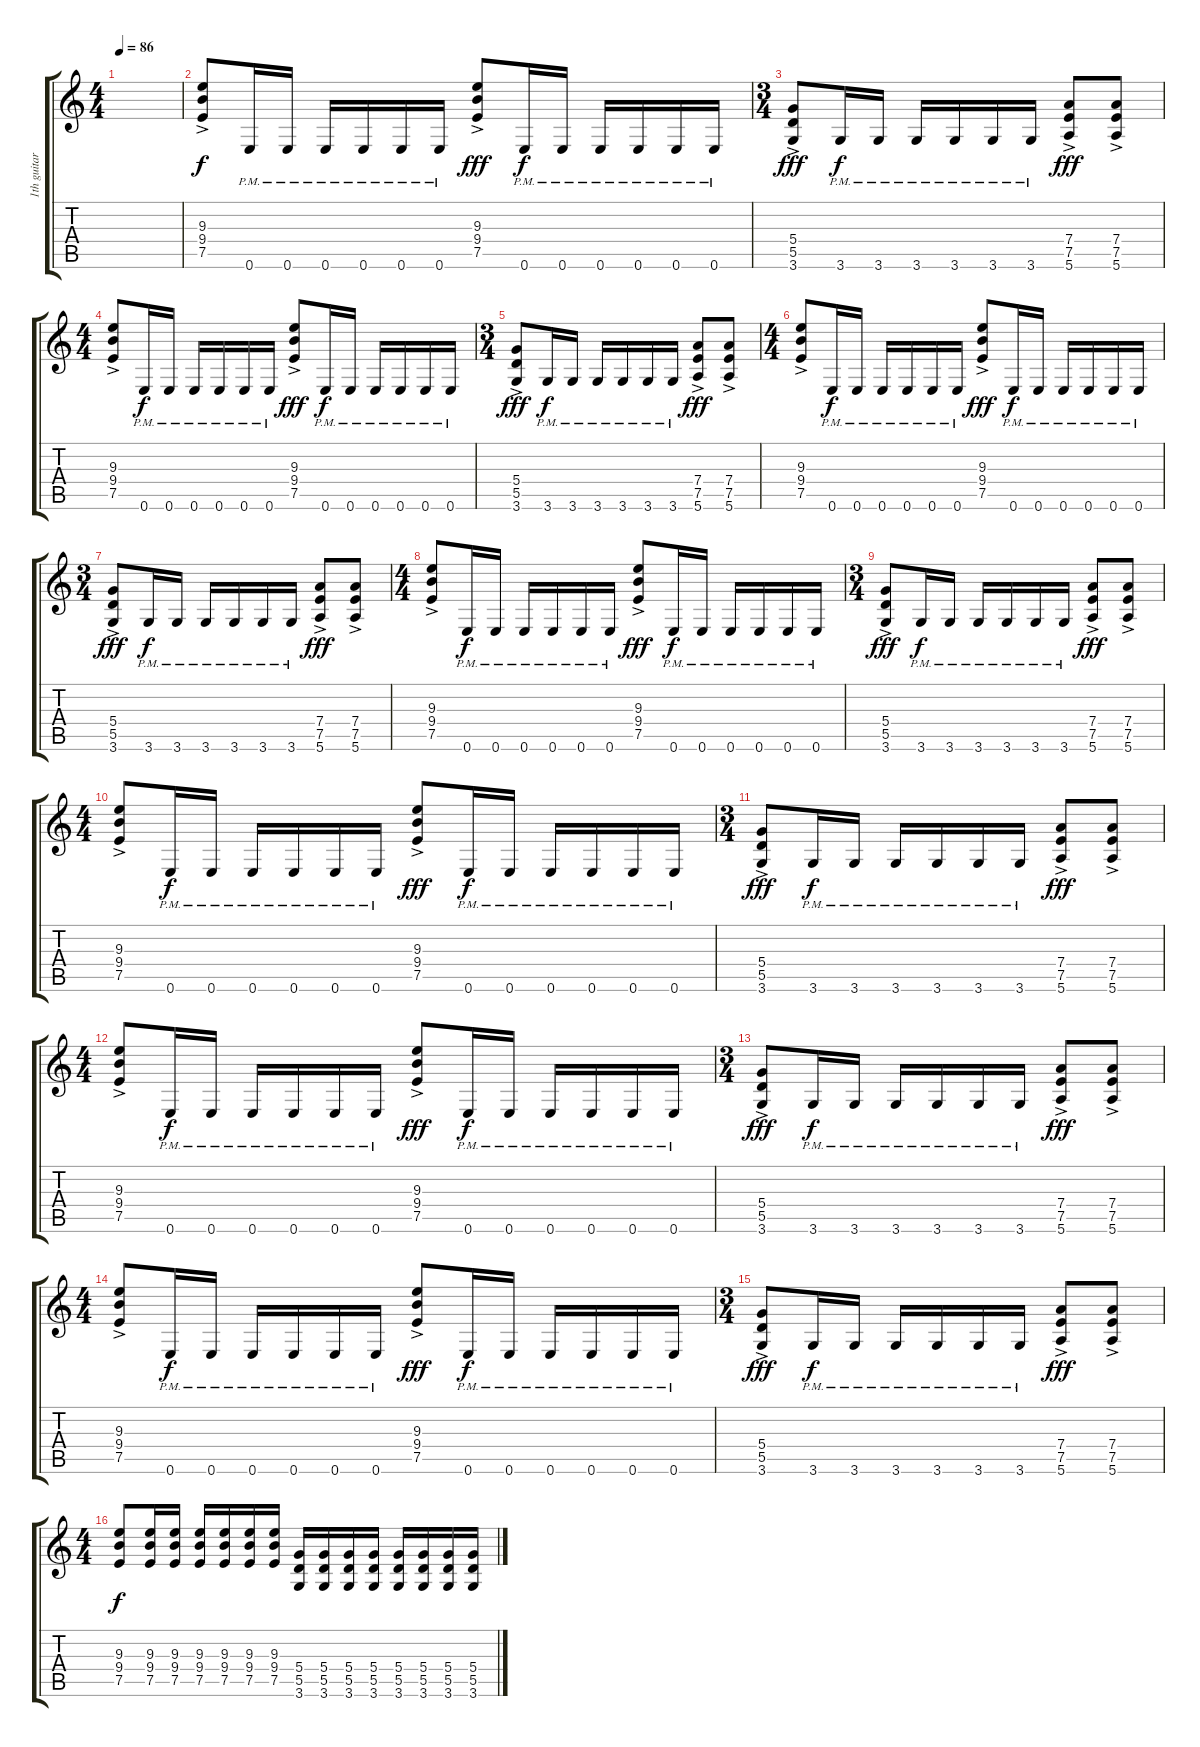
\track ("1th guitar" "1th guitar") {instrument distortionguitar}
\staff {score tabs}
\tuning (E4 B3 G3 D3 A2 E2) {hide}
\ts (4 4)
\tempo 86
\clef g2
\ks c
|
(9.3 9.4{ac} 7.5{ac}).8 0.6{pm}.16{dy f} 0.6{pm}.16 0.6{pm}.16 0.6{pm}.16 0.6{pm}.16 0.6{pm}.16 (9.3 9.4{ac} 7.5{ac}).8{dy fff} 0.6{pm}.16{dy f} 0.6{pm}.16 0.6{pm}.16 0.6{pm}.16 0.6{pm}.16 0.6{pm}.16 |
\ts (3 4)
(5.4 5.5{ac} 3.6{ac}).8{dy fff} 3.6{pm}.16{dy f} 3.6{pm}.16 3.6{pm}.16 3.6{pm}.16 3.6{pm}.16 3.6{pm}.16 (7.4 7.5{ac} 5.6{ac}).8{dy fff} (7.4 7.5{ac} 5.6{ac}).8 |
\ts (4 4)
(9.3 9.4{ac} 7.5{ac}).8 0.6{pm}.16{dy f} 0.6{pm}.16 0.6{pm}.16 0.6{pm}.16 0.6{pm}.16 0.6{pm}.16 (9.3 9.4{ac} 7.5{ac}).8{dy fff} 0.6{pm}.16{dy f} 0.6{pm}.16 0.6{pm}.16 0.6{pm}.16 0.6{pm}.16 0.6{pm}.16 |
\ts (3 4)
(5.4 5.5{ac} 3.6{ac}).8{dy fff} 3.6{pm}.16{dy f} 3.6{pm}.16 3.6{pm}.16 3.6{pm}.16 3.6{pm}.16 3.6{pm}.16 (7.4 7.5{ac} 5.6{ac}).8{dy fff} (7.4 7.5{ac} 5.6{ac}).8 |
\ts (4 4)
(9.3 9.4{ac} 7.5{ac}).8 0.6{pm}.16{dy f} 0.6{pm}.16 0.6{pm}.16 0.6{pm}.16 0.6{pm}.16 0.6{pm}.16 (9.3 9.4{ac} 7.5{ac}).8{dy fff} 0.6{pm}.16{dy f} 0.6{pm}.16 0.6{pm}.16 0.6{pm}.16 0.6{pm}.16 0.6{pm}.16 |
\ts (3 4)
(5.4 5.5{ac} 3.6{ac}).8{dy fff} 3.6{pm}.16{dy f} 3.6{pm}.16 3.6{pm}.16 3.6{pm}.16 3.6{pm}.16 3.6{pm}.16 (7.4 7.5{ac} 5.6{ac}).8{dy fff} (7.4 7.5{ac} 5.6{ac}).8 |
\ts (4 4)
(9.3 9.4{ac} 7.5{ac}).8 0.6{pm}.16{dy f} 0.6{pm}.16 0.6{pm}.16 0.6{pm}.16 0.6{pm}.16 0.6{pm}.16 (9.3 9.4{ac} 7.5{ac}).8{dy fff} 0.6{pm}.16{dy f} 0.6{pm}.16 0.6{pm}.16 0.6{pm}.16 0.6{pm}.16 0.6{pm}.16 |
\ts (3 4)
(5.4 5.5{ac} 3.6{ac}).8{dy fff} 3.6{pm}.16{dy f} 3.6{pm}.16 3.6{pm}.16 3.6{pm}.16 3.6{pm}.16 3.6{pm}.16 (7.4 7.5{ac} 5.6{ac}).8{dy fff} (7.4 7.5{ac} 5.6{ac}).8 |
\ts (4 4)
(9.3 9.4{ac} 7.5{ac}).8 0.6{pm}.16{dy f} 0.6{pm}.16 0.6{pm}.16 0.6{pm}.16 0.6{pm}.16 0.6{pm}.16 (9.3 9.4{ac} 7.5{ac}).8{dy fff} 0.6{pm}.16{dy f} 0.6{pm}.16 0.6{pm}.16 0.6{pm}.16 0.6{pm}.16 0.6{pm}.16 |
\ts (3 4)
(5.4 5.5{ac} 3.6{ac}).8{dy fff} 3.6{pm}.16{dy f} 3.6{pm}.16 3.6{pm}.16 3.6{pm}.16 3.6{pm}.16 3.6{pm}.16 (7.4 7.5{ac} 5.6{ac}).8{dy fff} (7.4 7.5{ac} 5.6{ac}).8 |
\ts (4 4)
(9.3 9.4{ac} 7.5{ac}).8 0.6{pm}.16{dy f} 0.6{pm}.16 0.6{pm}.16 0.6{pm}.16 0.6{pm}.16 0.6{pm}.16 (9.3 9.4{ac} 7.5{ac}).8{dy fff} 0.6{pm}.16{dy f} 0.6{pm}.16 0.6{pm}.16 0.6{pm}.16 0.6{pm}.16 0.6{pm}.16 |
\ts (3 4)
(5.4 5.5{ac} 3.6{ac}).8{dy fff} 3.6{pm}.16{dy f} 3.6{pm}.16 3.6{pm}.16 3.6{pm}.16 3.6{pm}.16 3.6{pm}.16 (7.4 7.5{ac} 5.6{ac}).8{dy fff} (7.4 7.5{ac} 5.6{ac}).8 |
\ts (4 4)
(9.3 9.4{ac} 7.5{ac}).8 0.6{pm}.16{dy f} 0.6{pm}.16 0.6{pm}.16 0.6{pm}.16 0.6{pm}.16 0.6{pm}.16 (9.3 9.4{ac} 7.5{ac}).8{dy fff} 0.6{pm}.16{dy f} 0.6{pm}.16 0.6{pm}.16 0.6{pm}.16 0.6{pm}.16 0.6{pm}.16 |
\ts (3 4)
(5.4 5.5{ac} 3.6{ac}).8{dy fff} 3.6{pm}.16{dy f} 3.6{pm}.16 3.6{pm}.16 3.6{pm}.16 3.6{pm}.16 3.6{pm}.16 (7.4 7.5{ac} 5.6{ac}).8{dy fff} (7.4 7.5{ac} 5.6{ac}).8 |
\ts (4 4)
(9.3 9.4 7.5).8{dy f} (9.3 9.4 7.5).16 (9.3 9.4 7.5).16 (9.3 9.4 7.5).16 (9.3 9.4 7.5).16 (9.3 9.4 7.5).16 (9.3 9.4 7.5).16 (5.4 5.5 3.6).16 (5.4 5.5 3.6).16 (5.4 5.5 3.6).16 (5.4 5.5 3.6).16 (5.4 5.5 3.6).16 (5.4 5.5 3.6).16 (5.4 5.5 3.6).16 (5.4 5.5 3.6).16
